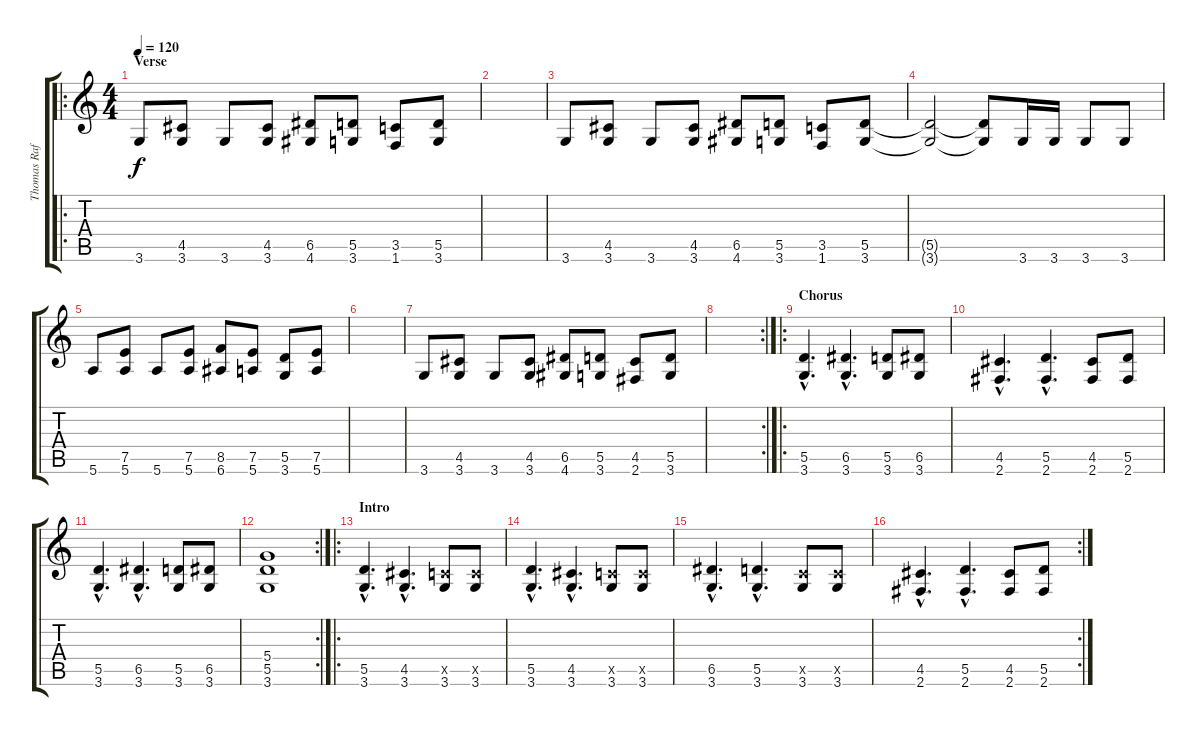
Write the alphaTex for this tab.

\track ("Thomas Raftsjö" "Thomas Raf") {instrument distortionguitar}
\staff {score tabs}
\tuning (E4 B3 G3 D3 A2 E2) {hide}
\ro
\ts (4 4)
\section ("" "Verse")
\tempo 120
\clef g2
\ks c
3.6.8{dy f} (4.5 3.6).8 3.6.8 (4.5 3.6).8 (6.5 4.6).8 (5.5 3.6).8 (3.5 1.6).8 (5.5 3.6).8 |
|
3.6.8 (4.5 3.6).8 3.6.8 (4.5 3.6).8 (6.5 4.6).8 (5.5 3.6).8 (3.5 1.6).8 (5.5 3.6).8 |
(5.5{t} 3.6{t}).2 (5.5{t} 3.6{t}).8 3.6.16 3.6.16 3.6.8 3.6.8 |
5.6.8 (7.5 5.6).8 5.6.8 (7.5 5.6).8 (8.5 6.6).8 (7.5 5.6).8 (5.5 3.6).8 (7.5 5.6).8 |
|
3.6.8 (4.5 3.6).8 3.6.8 (4.5 3.6).8 (6.5 4.6).8 (5.5 3.6).8 (4.5 2.6).8 (5.5 3.6).8 |
\rc 2
|
\ro
\section ("" "Chorus")
(5.5{hac} 3.6{hac}).4{d} (6.5{hac} 3.6{hac}).4{d} (5.5 3.6).8 (6.5 3.6).8 |
(4.5{hac} 2.6{hac}).4{d} (5.5{hac} 2.6{hac}).4{d} (4.5 2.6).8 (5.5 2.6).8 |
(5.5{hac} 3.6{hac}).4{d} (6.5{hac} 3.6{hac}).4{d} (5.5 3.6).8 (6.5 3.6).8 |
\rc 2
(5.4 5.5 3.6).1 |
\ro
\section ("" "Intro")
(5.5{hac} 3.6{hac}).4{d} (4.5{hac} 3.6{hac}).4{d} (3.5{x} 3.6).8 (3.5{x} 3.6).8 |
(5.5{hac} 3.6{hac}).4{d} (4.5{hac} 3.6{hac}).4{d} (3.5{x} 3.6).8 (3.5{x} 3.6).8 |
(6.5{hac} 3.6{hac}).4{d} (5.5{hac} 3.6{hac}).4{d} (3.5{x} 3.6).8 (3.5{x} 3.6).8 |
\rc 2
(4.5{hac} 2.6{hac}).4{d} (5.5{hac} 2.6{hac}).4{d} (4.5 2.6).8 (5.5 2.6).8
